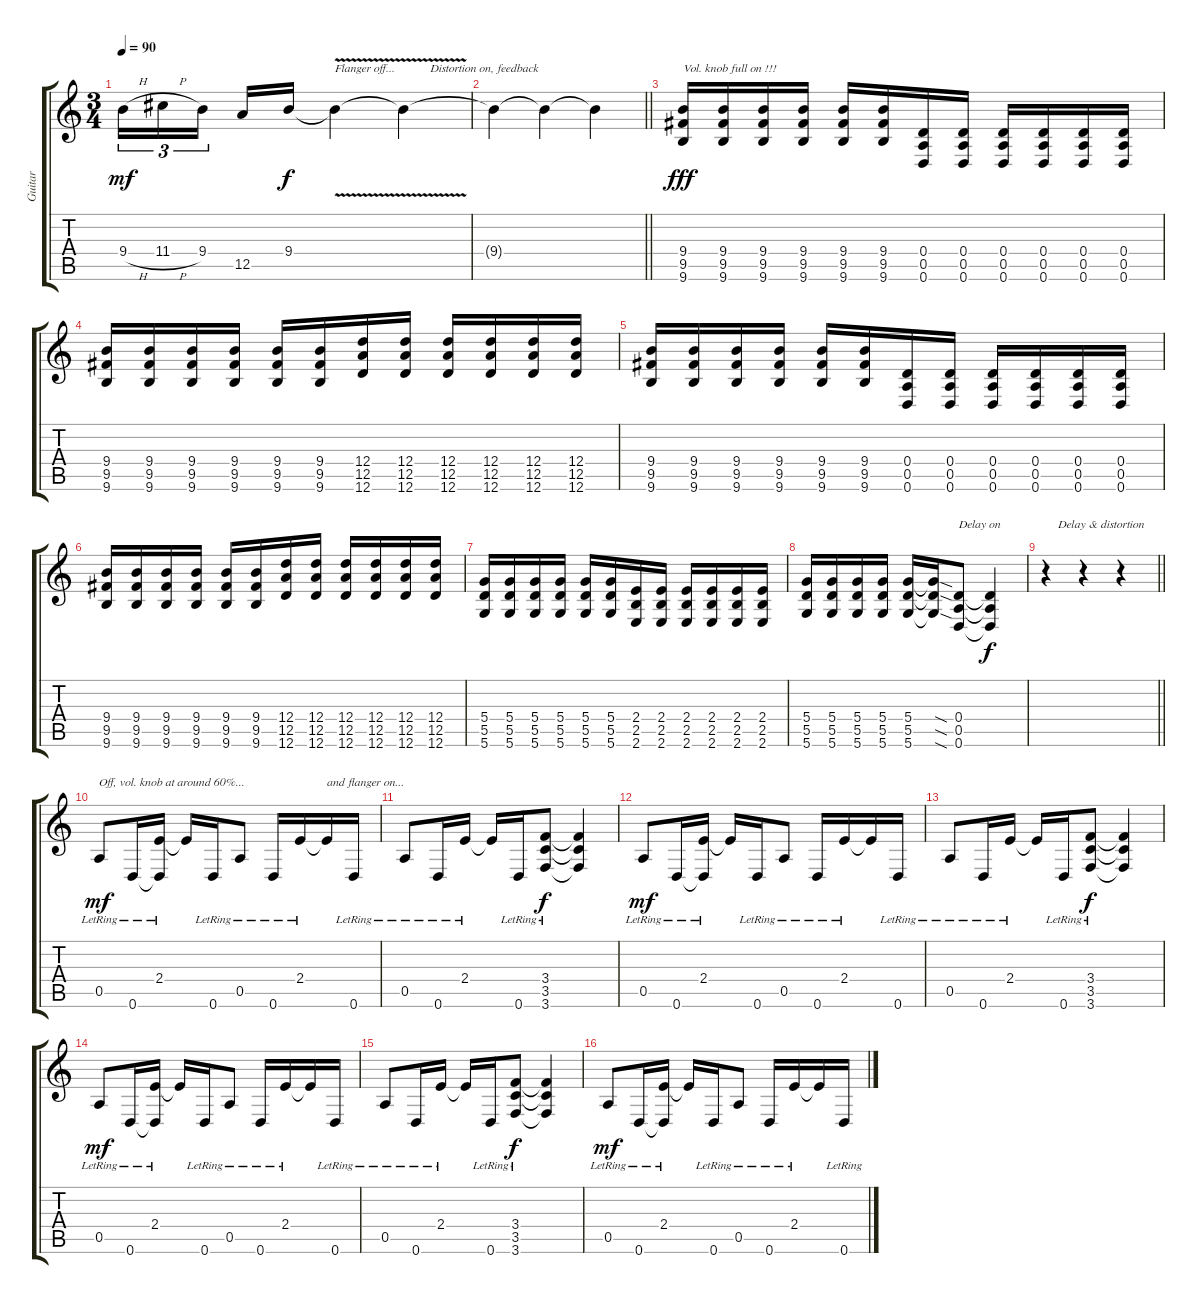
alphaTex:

\track ("Guitar" "Guitar") {instrument electricguitarclean}
\staff {score tabs}
\tuning (E4 B3 G3 D3 A2 D2) {hide}
\ts (3 4)
\tempo 90
\clef g2
\ks c
9.4{h}.16{tu (3 2) dy mf} 11.4{h}.16{tu (3 2)} 9.4.16{tu (3 2) beam splitsecondary} 12.5.16 9.4.16{dy f} 9.4{v t}.4{txt "Flanger off..."} 9.4{t}.4{txt "         Distortion on, feedback"} |
\barLineRight lightlight
9.4{t}.4 9.4{t}.4 9.4{t}.4 |
\section ("" "")
(9.4 9.5 9.6).16{txt "Vol. knob full on !!!" dy fff instrument distortionguitar} (9.4 9.5 9.6).16 (9.4 9.5 9.6).16 (9.4 9.5 9.6).16 (9.4 9.5 9.6).16 (9.4 9.5 9.6).16 (0.4 0.5 0.6).16 (0.4 0.5 0.6).16 (0.4 0.5 0.6).16 (0.4 0.5 0.6).16 (0.4 0.5 0.6).16 (0.4 0.5 0.6).16 |
(9.4 9.5 9.6).16 (9.4 9.5 9.6).16 (9.4 9.5 9.6).16 (9.4 9.5 9.6).16 (9.4 9.5 9.6).16 (9.4 9.5 9.6).16 (12.4 12.5 12.6).16 (12.4 12.5 12.6).16 (12.4 12.5 12.6).16 (12.4 12.5 12.6).16 (12.4 12.5 12.6).16 (12.4 12.5 12.6).16 |
(9.4 9.5 9.6).16 (9.4 9.5 9.6).16 (9.4 9.5 9.6).16 (9.4 9.5 9.6).16 (9.4 9.5 9.6).16 (9.4 9.5 9.6).16 (0.4 0.5 0.6).16 (0.4 0.5 0.6).16 (0.4 0.5 0.6).16 (0.4 0.5 0.6).16 (0.4 0.5 0.6).16 (0.4 0.5 0.6).16 |
(9.4 9.5 9.6).16 (9.4 9.5 9.6).16 (9.4 9.5 9.6).16 (9.4 9.5 9.6).16 (9.4 9.5 9.6).16 (9.4 9.5 9.6).16 (12.4 12.5 12.6).16 (12.4 12.5 12.6).16 (12.4 12.5 12.6).16 (12.4 12.5 12.6).16 (12.4 12.5 12.6).16 (12.4 12.5 12.6).16 |
(5.4 5.5 5.6).16 (5.4 5.5 5.6).16 (5.4 5.5 5.6).16 (5.4 5.5 5.6).16 (5.4 5.5 5.6).16 (5.4 5.5 5.6).16 (2.4 2.5 2.6).16 (2.4 2.5 2.6).16 (2.4 2.5 2.6).16 (2.4 2.5 2.6).16 (2.4 2.5 2.6).16 (2.4 2.5 2.6).16 |
(5.4 5.5 5.6).16 (5.4 5.5 5.6).16 (5.4 5.5 5.6).16 (5.4 5.5 5.6).16 (5.4 5.5 5.6).16 (5.4{sod t} 5.5{sod t} 5.6{sod t}).16 (0.4 0.5 0.6).8{txt "Delay on"} (0.4{t} 0.5{t} 0.6{t}).4{dy f} |
\barLineRight lightlight
r.4{txt "    Delay & distortion"} r.4 r.4 |
\section ("" "")
0.5{lr}.8{txt "Off, vol. knob at around 60%..." dy mf instrument electricguitarclean} 0.6{lr}.16 (2.4{lr} 0.6{t}).16 2.4{t}.16 0.6{lr}.16 0.5{lr}.8 0.6{lr}.16 2.4{lr}.16 2.4{t}.16{txt "and flanger on..."} 0.6{lr}.16 |
0.5{lr}.8 0.6{lr}.16 2.4{lr}.16 2.4{t}.16 0.6{lr}.16 (3.4 3.5{lr} 3.6).8{dy f} (3.4{t} 3.5{t} 3.6{t}).4 |
0.5{lr}.8{dy mf} 0.6{lr}.16 (2.4{lr} 0.6{t}).16 2.4{t}.16 0.6{lr}.16 0.5{lr}.8 0.6{lr}.16 2.4{lr}.16 2.4{t}.16 0.6{lr}.16 |
0.5{lr}.8 0.6{lr}.16 2.4{lr}.16 2.4{t}.16 0.6{lr}.16 (3.4 3.5{lr} 3.6).8{dy f} (3.4{t} 3.5{t} 3.6{t}).4 |
0.5{lr}.8{dy mf} 0.6{lr}.16 (2.4{lr} 0.6{t}).16 2.4{t}.16 0.6{lr}.16 0.5{lr}.8 0.6{lr}.16 2.4{lr}.16 2.4{t}.16 0.6{lr}.16 |
0.5{lr}.8 0.6{lr}.16 2.4{lr}.16 2.4{t}.16 0.6{lr}.16 (3.4 3.5{lr} 3.6).8{dy f} (3.4{t} 3.5{t} 3.6{t}).4 |
0.5{lr}.8{dy mf} 0.6{lr}.16 (2.4{lr} 0.6{t}).16 2.4{t}.16 0.6{lr}.16 0.5{lr}.8 0.6{lr}.16 2.4{lr}.16 2.4{t}.16 0.6{lr}.16
